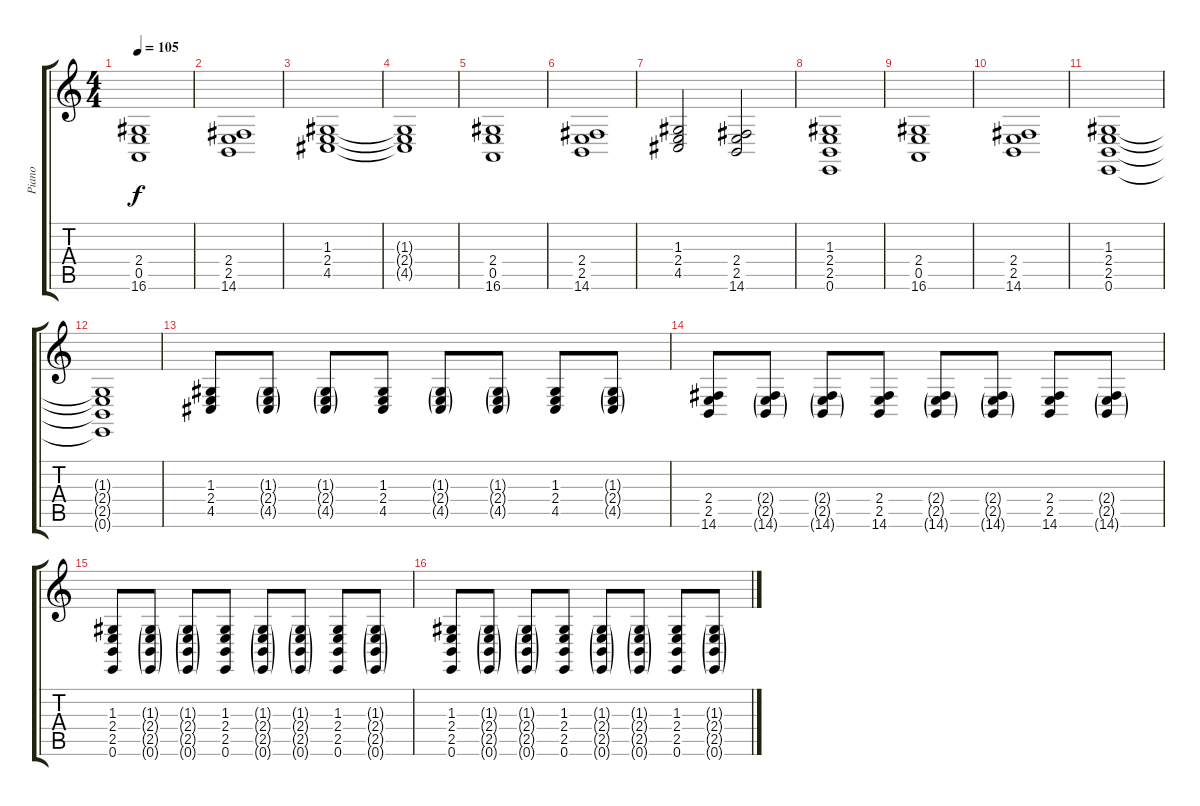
\track ("Piano" "Piano") {instrument acousticgrandpiano}
\staff {score tabs}
\tuning (E4 B3 G3 D3 A2 E2) {hide}
\ts (4 4)
\tempo 105
\clef g2
\ks c
(2.4 0.5 16.6).1{dy f} |
(2.4 2.5 14.6).1 |
(1.3 2.4 4.5).1 |
(1.3{t} 2.4{t} 4.5{t}).1 |
(2.4 0.5 16.6).1 |
(2.4 2.5 14.6).1 |
(1.3 2.4 4.5).2 (2.4 2.5 14.6).2 |
(1.3 2.4 2.5 0.6).1 |
(2.4 0.5 16.6).1 |
(2.4 2.5 14.6).1 |
(1.3 2.4 2.5 0.6).1 |
(1.3{t} 2.4{t} 2.5{t} 0.6{t}).1 |
(1.3 2.4 4.5).8 (1.3{g} 2.4{g} 4.5{g}).8 (1.3{g} 2.4{g} 4.5{g}).8 (1.3 2.4 4.5).8 (1.3{g} 2.4{g} 4.5{g}).8 (1.3{g} 2.4{g} 4.5{g}).8 (1.3 2.4 4.5).8 (1.3{g} 2.4{g} 4.5{g}).8 |
(2.4 2.5 14.6).8 (2.4{g} 2.5{g} 14.6{g}).8 (2.4{g} 2.5{g} 14.6{g}).8 (2.4 2.5 14.6).8 (2.4{g} 2.5{g} 14.6{g}).8 (2.4{g} 2.5{g} 14.6{g}).8 (2.4 2.5 14.6).8 (2.4{g} 2.5{g} 14.6{g}).8 |
(1.3 2.4 2.5 0.6).8 (1.3{g} 2.4{g} 2.5{g} 0.6{g}).8 (1.3{g} 2.4{g} 2.5{g} 0.6{g}).8 (1.3 2.4 2.5 0.6).8 (1.3{g} 2.4{g} 2.5{g} 0.6{g}).8 (1.3{g} 2.4{g} 2.5{g} 0.6{g}).8 (1.3 2.4 2.5 0.6).8 (1.3{g} 2.4{g} 2.5{g} 0.6{g}).8 |
(1.3 2.4 2.5 0.6).8 (1.3{g} 2.4{g} 2.5{g} 0.6{g}).8 (1.3{g} 2.4{g} 2.5{g} 0.6{g}).8 (1.3 2.4 2.5 0.6).8 (1.3{g} 2.4{g} 2.5{g} 0.6{g}).8 (1.3{g} 2.4{g} 2.5{g} 0.6{g}).8 (1.3 2.4 2.5 0.6).8 (1.3{g} 2.4{g} 2.5{g} 0.6{g}).8
